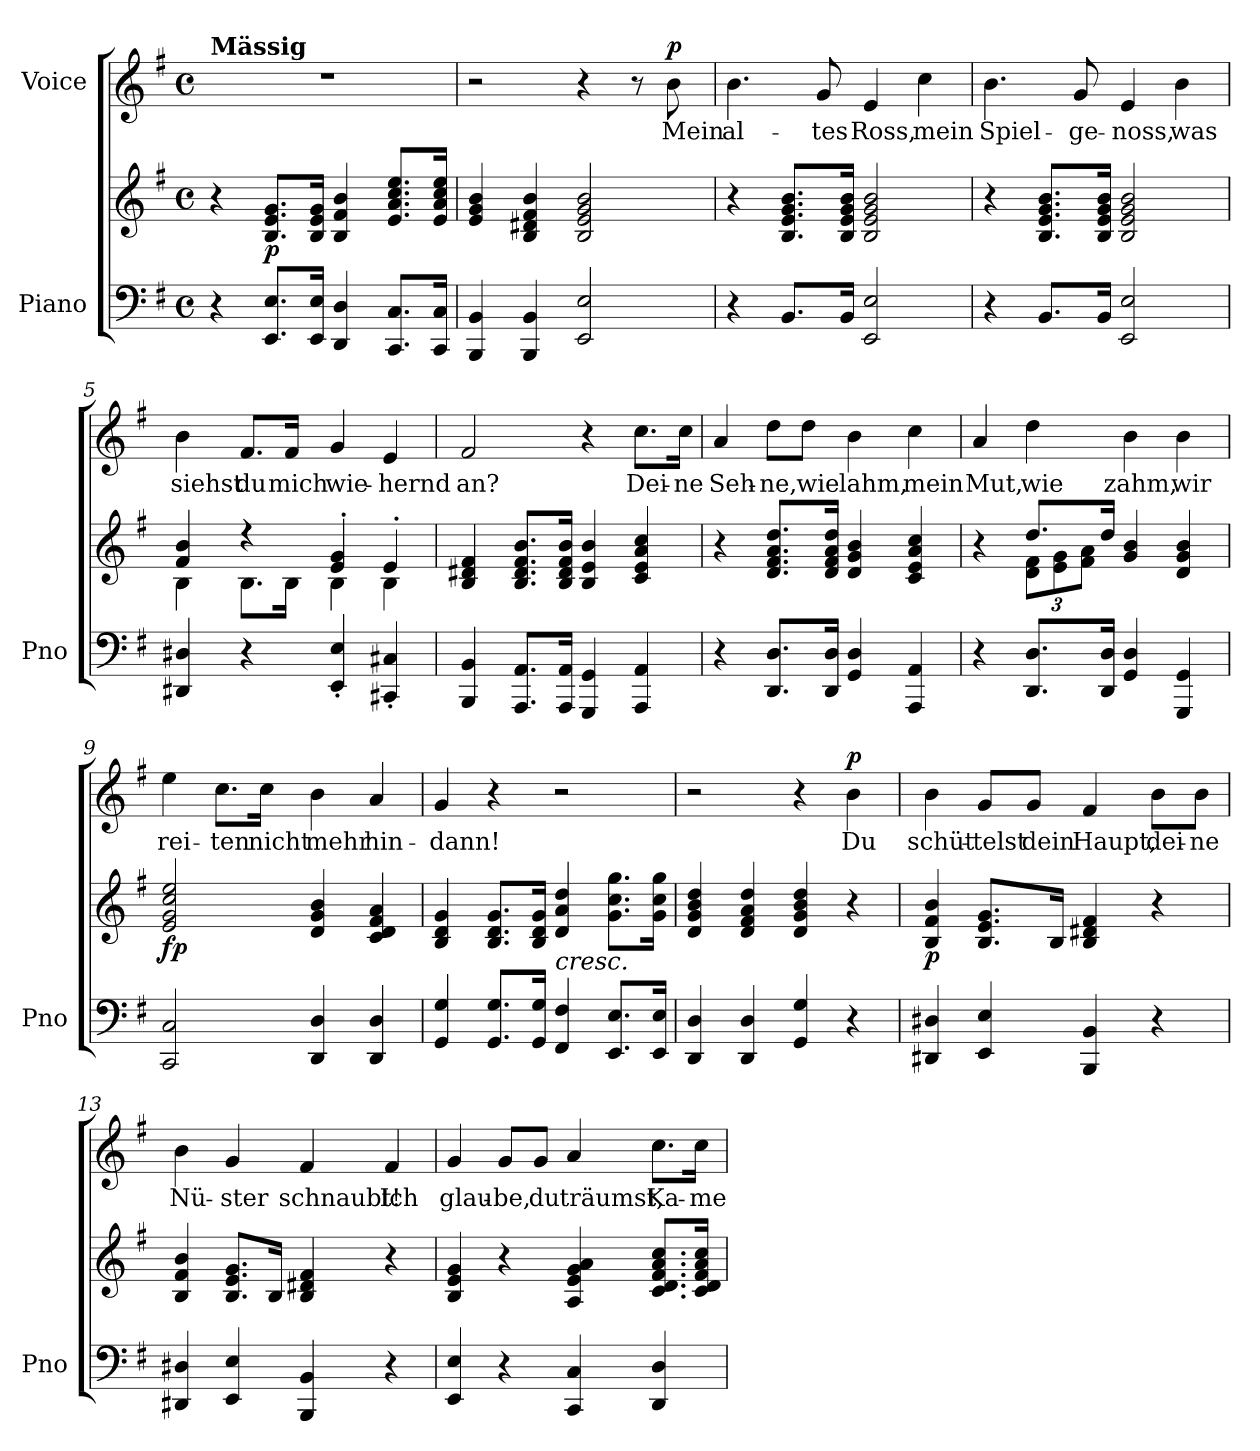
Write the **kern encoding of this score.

**kern	**kern	**dynam	**kern	**text	**dynam
*part2	*part2	*part2	*part1	*part1	*part1
*staff3	*staff2	*staff2/3	*staff1	*staff1	*staff1
*I"Piano	*	*	*I"Voice	*	*
*I'Pno	*	*	*	*	*
*clefF4	*clefG2	*	*clefG2	*	*
*k[f#]	*k[f#]	*	*k[f#]	*	*
*M4/4	*M4/4	*	*M4/4	*	*
*met(c)	*met(c)	*	*met(c)	*	*
=1	=1	=1	=1	=1	=1
!	!	!	!LO:TX:a:B:t=Mässig	!	!
4r	4r	.	1r	.	.
!	!	!LO:DY:b	!	!	!
8.EE/ 8.E/L	8.B/ 8.e/ 8.g/L	p	.	.	.
16EE/ 16E/Jk	16B/ 16e/ 16g/Jk	.	.	.	.
4DD/ 4D/	4B/ 4f#/ 4b/	.	.	.	.
8.CC/ 8.C/L	8.e/ 8.a/ 8.cc/ 8.ee/L	.	.	.	.
16CC/ 16C/Jk	16e/ 16a/ 16cc/ 16ee/Jk	.	.	.	.
=2	=2	=2	=2	=2	=2
4BBB/ 4BB/	4e/ 4g/ 4b/	.	2r	.	.
4BBB/ 4BB/	4B/ 4d#X/ 4f#/ 4b/	.	.	.	.
2EE/ 2E/	2B/ 2e/ 2g/ 2b/	.	4r	.	.
.	.	.	8r	.	.
!	!	!	!	!	!LO:DY:a
.	.	.	8b\	Mein	p
=3	=3	=3	=3	=3	=3
4r	4r	.	4.b\	al-	.
8.BB/L	8.B/ 8.e/ 8.g/ 8.b/L	.	.	.	.
.	.	.	8g/	-tes	.
16BB/Jk	16B/ 16e/ 16g/ 16b/Jk	.	.	.	.
2EE/ 2E/	2B/ 2e/ 2g/ 2b/	.	4e/	Ross,	.
.	.	.	4cc\	mein	.
=4	=4	=4	=4	=4	=4
4r	4r	.	4.b\	Spiel-	.
8.BB/L	8.B/ 8.e/ 8.g/ 8.b/L	.	.	.	.
.	.	.	8g/	-ge-	.
16BB/Jk	16B/ 16e/ 16g/ 16b/Jk	.	.	.	.
2EE/ 2E/	2B/ 2e/ 2g/ 2b/	.	4e/	-noss,	.
.	.	.	4b\	was	.
=5	=5	=5	=5	=5	=5
*	*^	*	*	*	*
4DD#X/ 4D#X/	4f#/ 4b/	4B\	.	4b\	siehst	.
4r	4r	8.B\L	.	8.f#/L	du	.
.	.	16B\Jk	.	16f#/Jk	mich	.
4EE/' 4E/'	4e/' 4g/'	4B\	.	4g/	wie-	.
4CC#X/' 4C#X/'	4e'/	4B\	.	4e/	-hernd	.
*	*v	*v	*	*	*	*
=6	=6	=6	=6	=6	=6
4BBB/ 4BB/	4B/ 4d#X/ 4f#/	.	2f#/	an?	.
8.AAA/ 8.AA/L	8.B/ 8.d#/ 8.f#/ 8.b/L	.	.	.	.
16AAA/ 16AA/Jk	16B/ 16d#/ 16f#/ 16b/Jk	.	.	.	.
4GGG/ 4GG/	4B/ 4e/ 4b/	.	4r	.	.
4AAA/ 4AA/	4c/ 4e/ 4a/ 4cc/	.	8.cc\L	Dei-	.
.	.	.	16cc\Jk	-ne	.
=7	=7	=7	=7	=7	=7
4r	4r	.	4a/	Seh-	.
8.DD/ 8.D/L	8.d/ 8.f#/ 8.a/ 8.dd/L	.	8dd\L	-ne,	.
.	.	.	8dd\J	wie	.
16DD/ 16D/Jk	16d/ 16f#/ 16a/ 16dd/Jk	.	.	.	.
4GG/ 4D/	4d/ 4g/ 4b/	.	4b\	lahm,	.
4AAA/ 4AA/	4c/ 4e/ 4a/ 4cc/	.	4cc\	mein	.
=8	=8	=8	=8	=8	=8
*	*^	*	*	*	*
4r	4r	4ryy	.	4a/	Mut,	.
*	*	*Xbrackettup	*	*	*	*
8.DD/ 8.D/L	8.dd/L	12d\ 12f#\L	.	4dd\	wie	.
.	.	12e\ 12g\	.	.	.	.
.	.	12f#\ 12a\J	.	.	.	.
16DD/ 16D/Jk	16dd/Jk	.	.	.	.	.
4GG/ 4D/	4g/ 4b/	2ryy	.	4b\	zahm,	.
4GGG/ 4GG/	4d/ 4g/ 4b/	.	.	4b\	wir	.
*	*v	*v	*	*	*	*
=9	=9	=9	=9	=9	=9
!	!	!LO:DY:b	!	!	!
2CC/ 2C/	2e/ 2g/ 2cc/ 2ee/	fp	4ee\	rei-	.
.	.	.	8.cc\L	-ten	.
.	.	.	16cc\Jk	nicht	.
4DD/ 4D/	4d/ 4g/ 4b/	.	4b\	mehr	.
4DD/ 4D/	4c/ 4d/ 4f#/ 4a/	.	4a/	hin-	.
=10	=10	=10	=10	=10	=10
4GG/ 4G/	4B/ 4d/ 4g/	.	4g/	-dann!	.
8.GG/ 8.G/L	8.B/ 8.d/ 8.g/L	.	4r	.	.
16GG/ 16G/Jk	16B/ 16d/ 16g/Jk	.	.	.	.
!	!LO:TX:b:i:t=cresc.	!	!	!	!
4FF#/ 4F#/	4d/ 4a/ 4dd/	.	2r	.	.
8.EE/ 8.E/L	8.g\ 8.cc\ 8.gg\L	.	.	.	.
16EE/ 16E/Jk	16g\ 16cc\ 16gg\Jk	.	.	.	.
=11	=11	=11	=11	=11	=11
4DD/ 4D/	4d/ 4g/ 4b/ 4dd/	.	2r	.	.
4DD/ 4D/	4d/ 4f#/ 4a/ 4dd/	.	.	.	.
4GG/ 4G/	4d/ 4g/ 4b/ 4dd/	.	4r	.	.
!	!	!	!	!	!LO:DY:a
4r	4r	.	4b\	Du	p
=12	=12	=12	=12	=12	=12
!	!	!LO:DY:b	!	!	!
4DD#X/ 4D#X/	4B/ 4f#/ 4b/	p	4b\	schüt-	.
4EE/ 4E/	8.B/ 8.e/ 8.g/L	.	8g/L	-telst	.
.	.	.	8g/J	dein	.
.	16B/Jk	.	.	.	.
4BBB/ 4BB/	4B/ 4d#X/ 4f#/	.	4f#/	Haupt,	.
4r	4r	.	8b\L	dei-	.
.	.	.	8b\J	-ne	.
=13	=13	=13	=13	=13	=13
4DD#X/ 4D#X/	4B/ 4f#/ 4b/	.	4b\	Nü-	.
4EE/ 4E/	8.B/ 8.e/ 8.g/L	.	4g/	-ster	.
.	16B/Jk	.	.	.	.
4BBB/ 4BB/	4B/ 4d#X/ 4f#/	.	4f#/	schnaubt!	.
4r	4r	.	4f#/	Ich	.
=14	=14	=14	=14	=14	=14
4EE/ 4E/	4B/ 4e/ 4g/	.	4g/	glau-	.
4r	4r	.	8g/L	-be,	.
.	.	.	8g/J	du	.
4CC/ 4C/	4A/ 4e/ 4g/ 4a/	.	4a/	träumst,	.
4DD/ 4D/	8.c/ 8.d/ 8.f#/ 8.a/ 8.cc/L	.	8.cc\L	Ka-	.
.	16c/ 16d/ 16f#/ 16a/ 16cc/Jk	.	16cc\Jk	-me-	.
=	=	=	=	=	=
*-	*-	*-	*-	*-	*-
